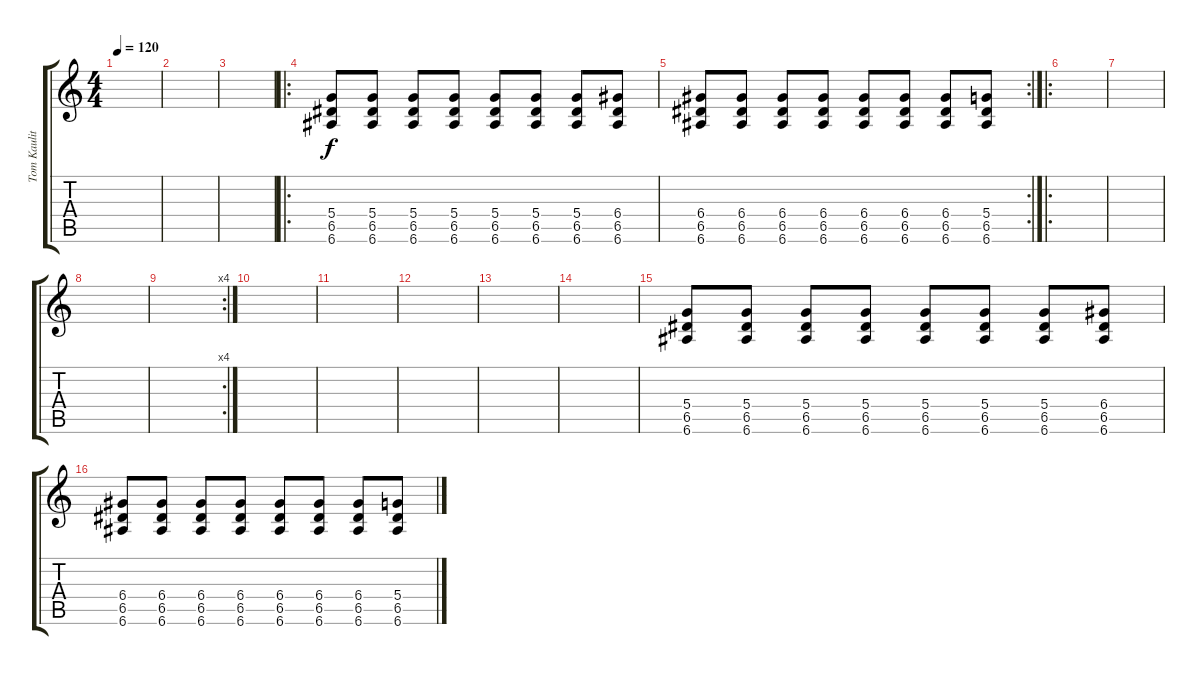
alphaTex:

\track ("Tom Kaulitz" "Tom Kaulit") {instrument electricguitarclean}
\staff {score tabs}
\tuning (E4 B3 G3 D3 A2 E2) {hide}
\ts (4 4)
\tempo 120
\clef g2
\ks c
|
|
|
\ro
(5.4 6.5 6.6).8 (5.4 6.5 6.6).8 (5.4 6.5 6.6).8 (5.4 6.5 6.6).8 (5.4 6.5 6.6).8 (5.4 6.5 6.6).8 (5.4 6.5 6.6).8 (6.4 6.5 6.6).8 |
\rc 2
(6.4 6.5 6.6).8 (6.4 6.5 6.6).8 (6.4 6.5 6.6).8 (6.4 6.5 6.6).8 (6.4 6.5 6.6).8 (6.4 6.5 6.6).8 (6.4 6.5 6.6).8 (5.4 6.5 6.6).8 |
\ro
|
|
|
\rc 4
|
|
|
|
|
|
(5.4 6.5 6.6).8 (5.4 6.5 6.6).8 (5.4 6.5 6.6).8 (5.4 6.5 6.6).8 (5.4 6.5 6.6).8 (5.4 6.5 6.6).8 (5.4 6.5 6.6).8 (6.4 6.5 6.6).8 |
(6.4 6.5 6.6).8 (6.4 6.5 6.6).8 (6.4 6.5 6.6).8 (6.4 6.5 6.6).8 (6.4 6.5 6.6).8 (6.4 6.5 6.6).8 (6.4 6.5 6.6).8 (5.4 6.5 6.6).8
